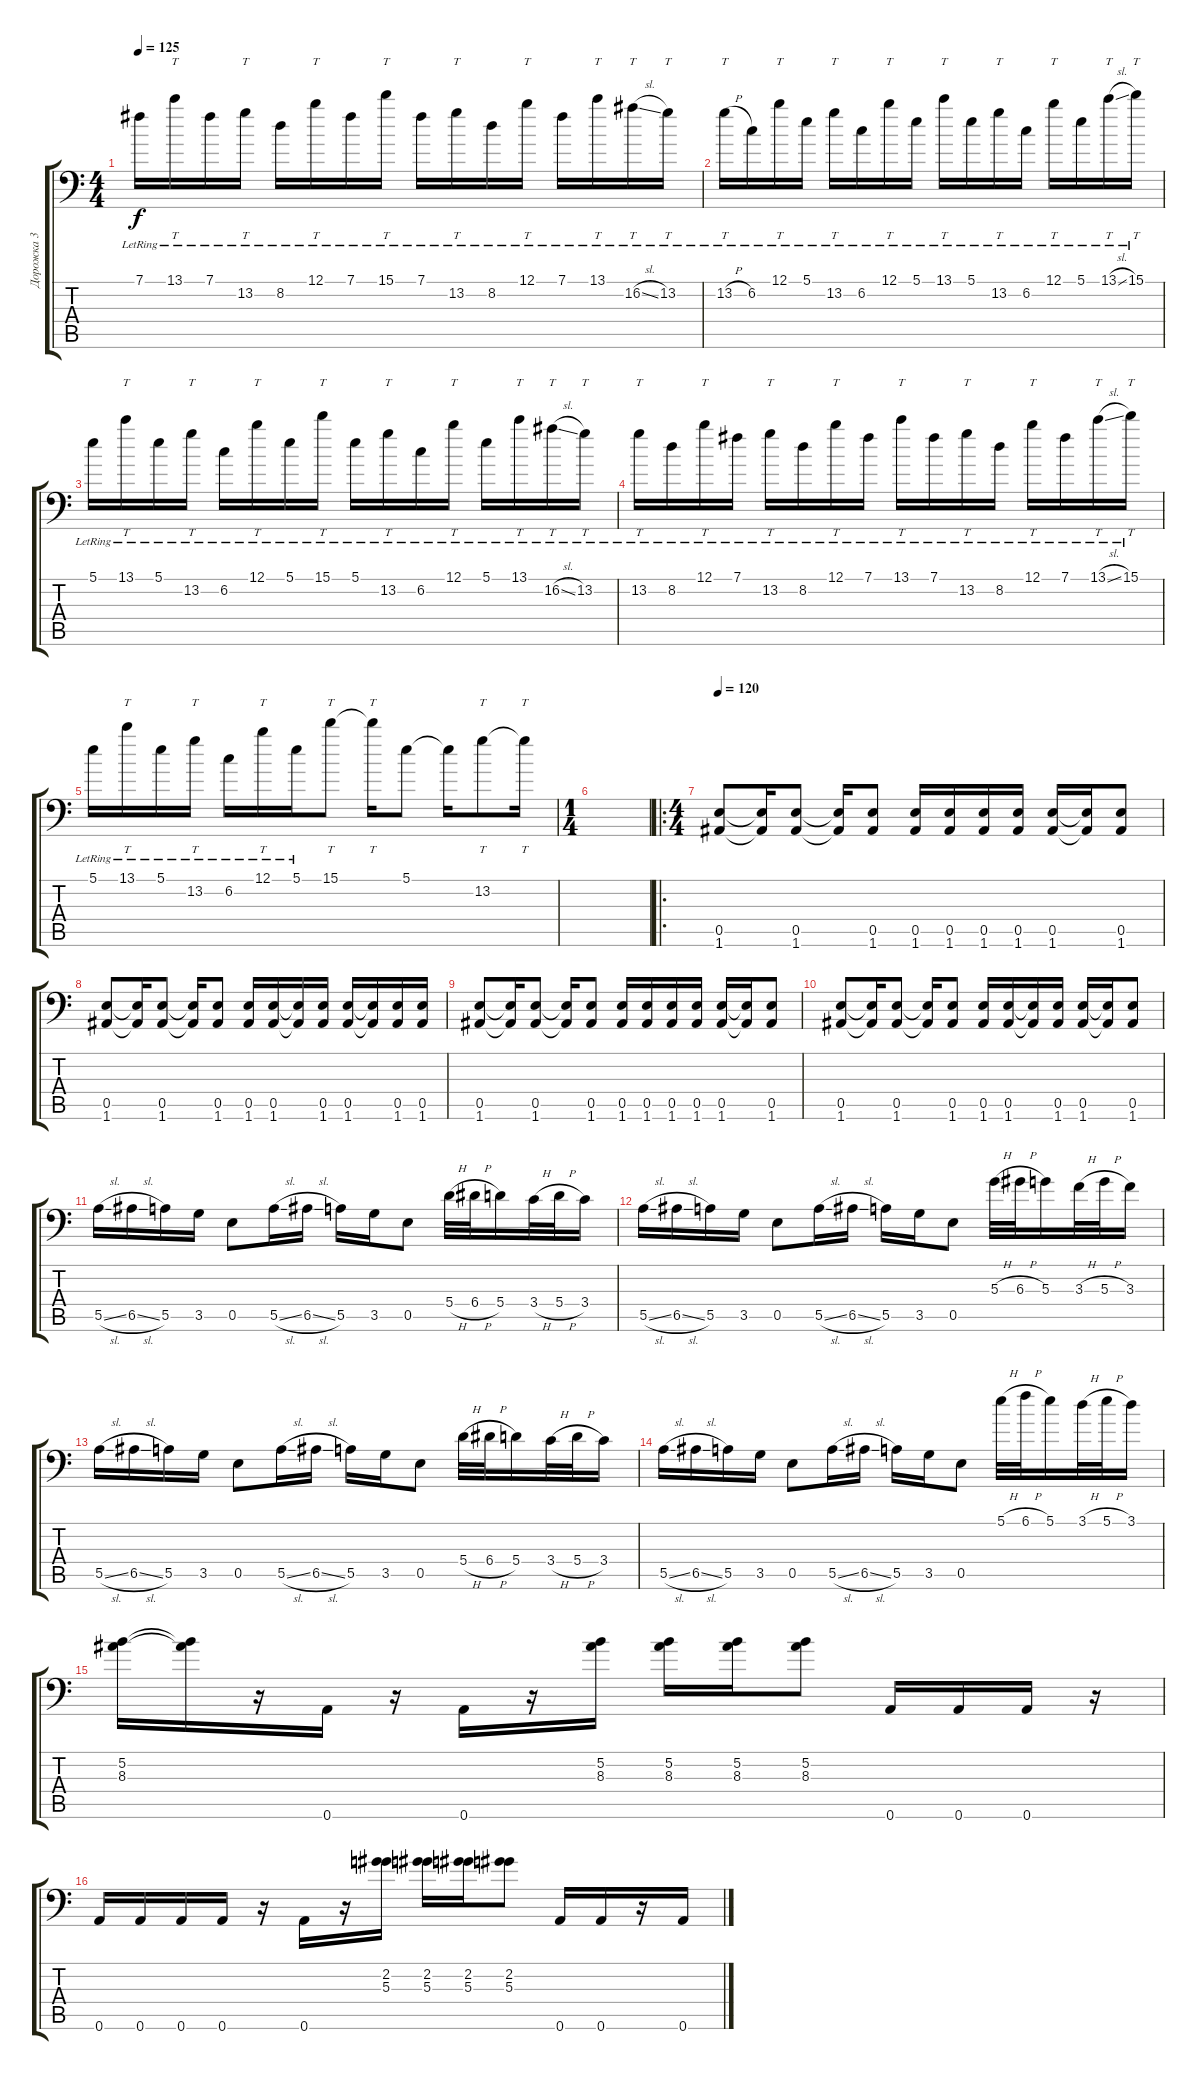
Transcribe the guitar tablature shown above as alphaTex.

\track ("Дорожка 3" "Дорожка 3") {mute instrument distortionguitar}
\staff {score tabs}
\tuning (B3 Gb3 D3 A2 E2 A1) {hide}
\ts (4 4)
\tempo 125
\clef f4
\ks c
7.1{lr}.16{dy f} 13.1{lr}.16{tt} 7.1{lr}.16 13.2{lr}.16{tt} 8.2{lr}.16 12.1{lr}.16{tt} 7.1{lr}.16 15.1{lr}.16{tt} 7.1{lr}.16 13.2{lr}.16{tt} 8.2{lr}.16 12.1{lr}.16{tt} 7.1{lr}.16 13.1{lr}.16{tt} 16.2{sl lr}.16{tt} 13.2{lr}.16{tt} |
13.2{h lr}.16{tt} 6.2{lr}.16 12.1{lr}.16{tt} 5.1{lr}.16 13.2{lr}.16{tt} 6.2{lr}.16 12.1{lr}.16{tt} 5.1{lr}.16 13.1{lr}.16{tt} 5.1{lr}.16 13.2{lr}.16{tt} 6.2{lr}.16 12.1{lr}.16{tt} 5.1{lr}.16 13.1{sl lr}.16{tt} 15.1{lr}.16{tt} |
5.1{lr}.16 13.1{lr}.16{tt} 5.1{lr}.16 13.2{lr}.16{tt} 6.2{lr}.16 12.1{lr}.16{tt} 5.1{lr}.16 15.1{lr}.16{tt} 5.1{lr}.16 13.2{lr}.16{tt} 6.2{lr}.16 12.1{lr}.16{tt} 5.1{lr}.16 13.1{lr}.16{tt} 16.2{sl lr}.16{tt} 13.2{lr}.16{tt} |
13.2{lr}.16{tt} 8.2{lr}.16 12.1{lr}.16{tt} 7.1{lr}.16 13.2{lr}.16{tt} 8.2{lr}.16 12.1{lr}.16{tt} 7.1{lr}.16 13.1{lr}.16{tt} 7.1{lr}.16 13.2{lr}.16{tt} 8.2{lr}.16 12.1{lr}.16{tt} 7.1{lr}.16 13.1{sl lr}.16{tt} 15.1{lr}.16{tt} |
5.1{lr}.16 13.1{lr}.16{tt} 5.1{lr}.16 13.2{lr}.16{tt} 6.2{lr}.16 12.1{lr}.16{tt} 5.1{lr}.16 15.1.8{tt} 15.1{t}.16{tt} 5.1.8 5.1{t}.16 13.2.8{tt} 13.2{t}.16{tt} |
\ts (1 4)
|
\ro
\ts (4 4)
\tempo 120
(0.5 1.6).8 (0.5{t} 1.6{t}).16 (0.5 1.6).8 (0.5{t} 1.6{t}).16 (0.5 1.6).8 (0.5 1.6).16 (0.5 1.6).16 (0.5 1.6).16 (0.5 1.6).16 (0.5 1.6).16 (0.5{t} 1.6{t}).16 (0.5 1.6).8 |
(0.5 1.6).8 (0.5{t} 1.6{t}).16 (0.5 1.6).8 (0.5{t} 1.6{t}).16 (0.5 1.6).8 (0.5 1.6).16 (0.5 1.6).16 (0.5{t} 1.6{t}).16 (0.5 1.6).16 (0.5 1.6).16 (0.5{t} 1.6{t}).16 (0.5 1.6).16 (0.5 1.6).16 |
(0.5 1.6).8 (0.5{t} 1.6{t}).16 (0.5 1.6).8 (0.5{t} 1.6{t}).16 (0.5 1.6).8 (0.5 1.6).16 (0.5 1.6).16 (0.5 1.6).16 (0.5 1.6).16 (0.5 1.6).16 (0.5{t} 1.6{t}).16 (0.5 1.6).8 |
(0.5 1.6).8 (0.5{t} 1.6{t}).16 (0.5 1.6).8 (0.5{t} 1.6{t}).16 (0.5 1.6).8 (0.5 1.6).16 (0.5 1.6).16 (0.5{t} 1.6{t}).16 (0.5 1.6).16 (0.5 1.6).16 (0.5{t} 1.6{t}).16 (0.5 1.6).8 |
5.5{sl}.16 6.5{sl}.16 5.5.16 3.5.16 0.5.8 5.5{sl}.16 6.5{sl}.16 5.5.16 3.5.16 0.5.8 5.4{h}.32 6.4{h}.32 5.4.16 3.4{h}.32 5.4{h}.32 3.4.16 |
5.5{sl}.16 6.5{sl}.16 5.5.16 3.5.16 0.5.8 5.5{sl}.16 6.5{sl}.16 5.5.16 3.5.16 0.5.8 5.3{h}.32 6.3{h}.32 5.3.16 3.3{h}.32 5.3{h}.32 3.3.16 |
5.5{sl}.16 6.5{sl}.16 5.5.16 3.5.16 0.5.8 5.5{sl}.16 6.5{sl}.16 5.5.16 3.5.16 0.5.8 5.4{h}.32 6.4{h}.32 5.4.16 3.4{h}.32 5.4{h}.32 3.4.16 |
5.5{sl}.16 6.5{sl}.16 5.5.16 3.5.16 0.5.8 5.5{sl}.16 6.5{sl}.16 5.5.16 3.5.16 0.5.8 5.1{h}.32 6.1{h}.32 5.1.16 3.1{h}.32 5.1{h}.32 3.1.16 |
(5.2 8.3).16 (5.2{t} 8.3{t}).16 r.16 0.6.16 r.16 0.6.16 r.16 (5.2 8.3).16 (5.2 8.3).16 (5.2 8.3).16 (5.2 8.3).8 0.6.16 0.6.16 0.6.16 r.16 |
0.6.16 0.6.16 0.6.16 0.6.16 r.16 0.6.16 r.16 (2.2 5.3).16 (2.2 5.3).16 (2.2 5.3).16 (2.2 5.3).8 0.6.16 0.6.16 r.16 0.6.16
